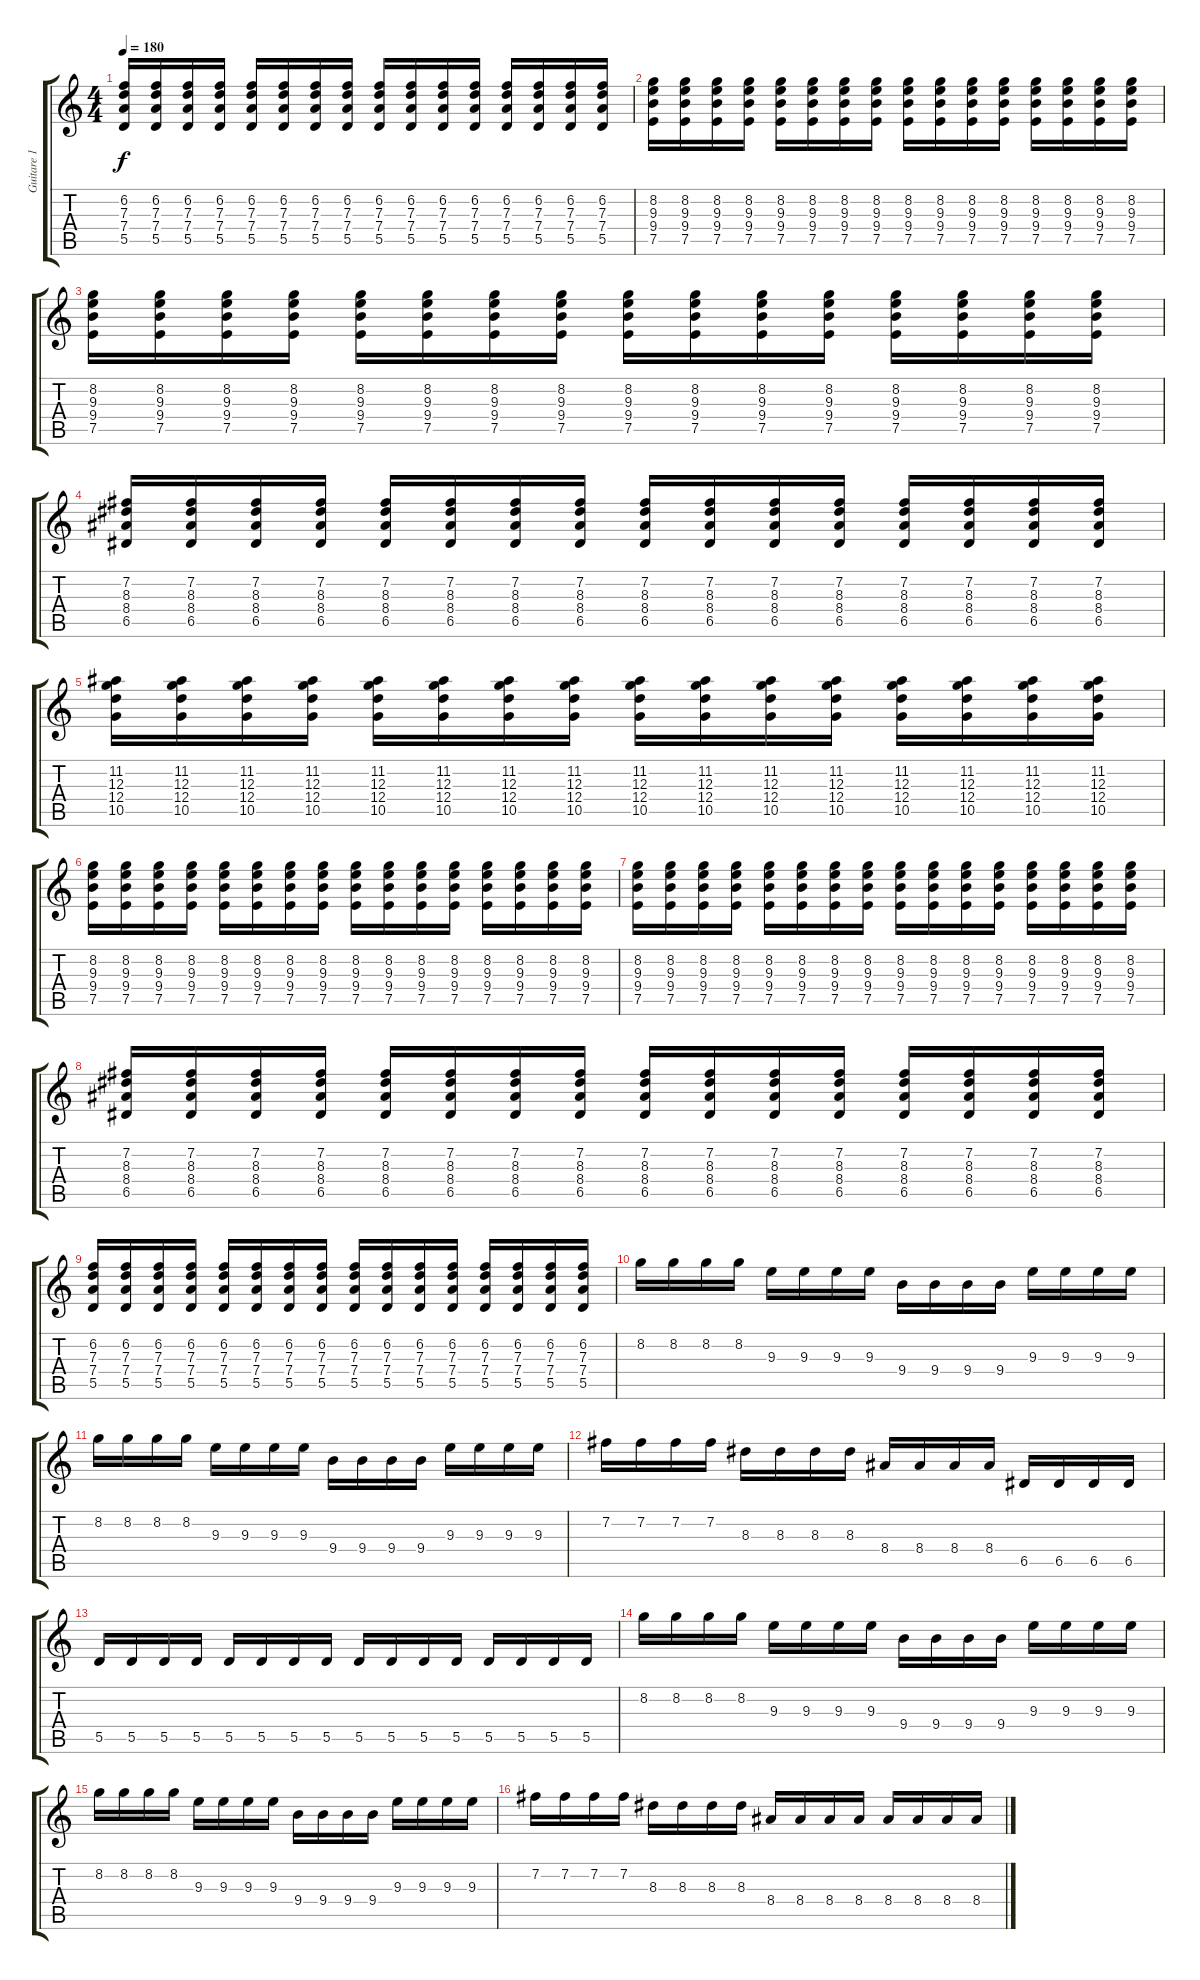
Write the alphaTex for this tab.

\track ("Guitare 1" "Guitare 1") {instrument overdrivenguitar}
\staff {score tabs}
\tuning (E4 B3 G3 D3 A2 E2) {hide}
\ts (4 4)
\tempo 180
\clef g2
\ks c
(6.2 7.3 7.4 5.5).16{dy f} (6.2 7.3 7.4 5.5).16 (6.2 7.3 7.4 5.5).16 (6.2 7.3 7.4 5.5).16 (6.2 7.3 7.4 5.5).16 (6.2 7.3 7.4 5.5).16 (6.2 7.3 7.4 5.5).16 (6.2 7.3 7.4 5.5).16 (6.2 7.3 7.4 5.5).16 (6.2 7.3 7.4 5.5).16 (6.2 7.3 7.4 5.5).16 (6.2 7.3 7.4 5.5).16 (6.2 7.3 7.4 5.5).16 (6.2 7.3 7.4 5.5).16 (6.2 7.3 7.4 5.5).16 (6.2 7.3 7.4 5.5).16 |
(8.2 9.3 9.4 7.5).16 (8.2 9.3 9.4 7.5).16 (8.2 9.3 9.4 7.5).16 (8.2 9.3 9.4 7.5).16 (8.2 9.3 9.4 7.5).16 (8.2 9.3 9.4 7.5).16 (8.2 9.3 9.4 7.5).16 (8.2 9.3 9.4 7.5).16 (8.2 9.3 9.4 7.5).16 (8.2 9.3 9.4 7.5).16 (8.2 9.3 9.4 7.5).16 (8.2 9.3 9.4 7.5).16 (8.2 9.3 9.4 7.5).16 (8.2 9.3 9.4 7.5).16 (8.2 9.3 9.4 7.5).16 (8.2 9.3 9.4 7.5).16 |
(8.2 9.3 9.4 7.5).16 (8.2 9.3 9.4 7.5).16 (8.2 9.3 9.4 7.5).16 (8.2 9.3 9.4 7.5).16 (8.2 9.3 9.4 7.5).16 (8.2 9.3 9.4 7.5).16 (8.2 9.3 9.4 7.5).16 (8.2 9.3 9.4 7.5).16 (8.2 9.3 9.4 7.5).16 (8.2 9.3 9.4 7.5).16 (8.2 9.3 9.4 7.5).16 (8.2 9.3 9.4 7.5).16 (8.2 9.3 9.4 7.5).16 (8.2 9.3 9.4 7.5).16 (8.2 9.3 9.4 7.5).16 (8.2 9.3 9.4 7.5).16 |
(7.2 8.3 8.4 6.5).16 (7.2 8.3 8.4 6.5).16 (7.2 8.3 8.4 6.5).16 (7.2 8.3 8.4 6.5).16 (7.2 8.3 8.4 6.5).16 (7.2 8.3 8.4 6.5).16 (7.2 8.3 8.4 6.5).16 (7.2 8.3 8.4 6.5).16 (7.2 8.3 8.4 6.5).16 (7.2 8.3 8.4 6.5).16 (7.2 8.3 8.4 6.5).16 (7.2 8.3 8.4 6.5).16 (7.2 8.3 8.4 6.5).16 (7.2 8.3 8.4 6.5).16 (7.2 8.3 8.4 6.5).16 (7.2 8.3 8.4 6.5).16 |
(11.2 12.3 12.4 10.5).16 (11.2 12.3 12.4 10.5).16 (11.2 12.3 12.4 10.5).16 (11.2 12.3 12.4 10.5).16 (11.2 12.3 12.4 10.5).16 (11.2 12.3 12.4 10.5).16 (11.2 12.3 12.4 10.5).16 (11.2 12.3 12.4 10.5).16 (11.2 12.3 12.4 10.5).16 (11.2 12.3 12.4 10.5).16 (11.2 12.3 12.4 10.5).16 (11.2 12.3 12.4 10.5).16 (11.2 12.3 12.4 10.5).16 (11.2 12.3 12.4 10.5).16 (11.2 12.3 12.4 10.5).16 (11.2 12.3 12.4 10.5).16 |
(8.2 9.3 9.4 7.5).16 (8.2 9.3 9.4 7.5).16 (8.2 9.3 9.4 7.5).16 (8.2 9.3 9.4 7.5).16 (8.2 9.3 9.4 7.5).16 (8.2 9.3 9.4 7.5).16 (8.2 9.3 9.4 7.5).16 (8.2 9.3 9.4 7.5).16 (8.2 9.3 9.4 7.5).16 (8.2 9.3 9.4 7.5).16 (8.2 9.3 9.4 7.5).16 (8.2 9.3 9.4 7.5).16 (8.2 9.3 9.4 7.5).16 (8.2 9.3 9.4 7.5).16 (8.2 9.3 9.4 7.5).16 (8.2 9.3 9.4 7.5).16 |
(8.2 9.3 9.4 7.5).16 (8.2 9.3 9.4 7.5).16 (8.2 9.3 9.4 7.5).16 (8.2 9.3 9.4 7.5).16 (8.2 9.3 9.4 7.5).16 (8.2 9.3 9.4 7.5).16 (8.2 9.3 9.4 7.5).16 (8.2 9.3 9.4 7.5).16 (8.2 9.3 9.4 7.5).16 (8.2 9.3 9.4 7.5).16 (8.2 9.3 9.4 7.5).16 (8.2 9.3 9.4 7.5).16 (8.2 9.3 9.4 7.5).16 (8.2 9.3 9.4 7.5).16 (8.2 9.3 9.4 7.5).16 (8.2 9.3 9.4 7.5).16 |
(7.2 8.3 8.4 6.5).16 (7.2 8.3 8.4 6.5).16 (7.2 8.3 8.4 6.5).16 (7.2 8.3 8.4 6.5).16 (7.2 8.3 8.4 6.5).16 (7.2 8.3 8.4 6.5).16 (7.2 8.3 8.4 6.5).16 (7.2 8.3 8.4 6.5).16 (7.2 8.3 8.4 6.5).16 (7.2 8.3 8.4 6.5).16 (7.2 8.3 8.4 6.5).16 (7.2 8.3 8.4 6.5).16 (7.2 8.3 8.4 6.5).16 (7.2 8.3 8.4 6.5).16 (7.2 8.3 8.4 6.5).16 (7.2 8.3 8.4 6.5).16 |
(6.2 7.3 7.4 5.5).16 (6.2 7.3 7.4 5.5).16 (6.2 7.3 7.4 5.5).16 (6.2 7.3 7.4 5.5).16 (6.2 7.3 7.4 5.5).16 (6.2 7.3 7.4 5.5).16 (6.2 7.3 7.4 5.5).16 (6.2 7.3 7.4 5.5).16 (6.2 7.3 7.4 5.5).16 (6.2 7.3 7.4 5.5).16 (6.2 7.3 7.4 5.5).16 (6.2 7.3 7.4 5.5).16 (6.2 7.3 7.4 5.5).16 (6.2 7.3 7.4 5.5).16 (6.2 7.3 7.4 5.5).16 (6.2 7.3 7.4 5.5).16 |
8.2.16 8.2.16 8.2.16 8.2.16 9.3.16 9.3.16 9.3.16 9.3.16 9.4.16 9.4.16 9.4.16 9.4.16 9.3.16 9.3.16 9.3.16 9.3.16 |
8.2.16 8.2.16 8.2.16 8.2.16 9.3.16 9.3.16 9.3.16 9.3.16 9.4.16 9.4.16 9.4.16 9.4.16 9.3.16 9.3.16 9.3.16 9.3.16 |
7.2.16 7.2.16 7.2.16 7.2.16 8.3.16 8.3.16 8.3.16 8.3.16 8.4.16 8.4.16 8.4.16 8.4.16 6.5.16 6.5.16 6.5.16 6.5.16 |
5.5.16 5.5.16 5.5.16 5.5.16 5.5.16 5.5.16 5.5.16 5.5.16 5.5.16 5.5.16 5.5.16 5.5.16 5.5.16 5.5.16 5.5.16 5.5.16 |
8.2.16 8.2.16 8.2.16 8.2.16 9.3.16 9.3.16 9.3.16 9.3.16 9.4.16 9.4.16 9.4.16 9.4.16 9.3.16 9.3.16 9.3.16 9.3.16 |
8.2.16 8.2.16 8.2.16 8.2.16 9.3.16 9.3.16 9.3.16 9.3.16 9.4.16 9.4.16 9.4.16 9.4.16 9.3.16 9.3.16 9.3.16 9.3.16 |
7.2.16 7.2.16 7.2.16 7.2.16 8.3.16 8.3.16 8.3.16 8.3.16 8.4.16 8.4.16 8.4.16 8.4.16 8.4.16 8.4.16 8.4.16 8.4.16
